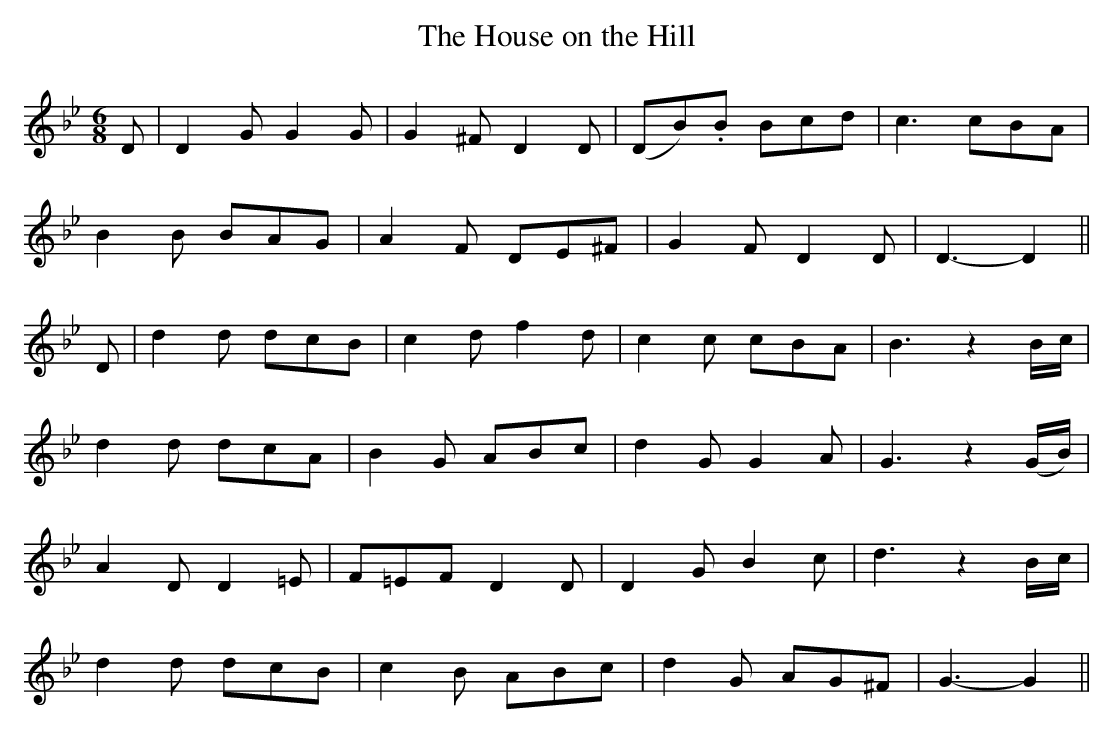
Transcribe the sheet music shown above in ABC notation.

X:1
T: The House on the Hill
M:6/8
L:1/8
K:Gm
D | D2 G G2 G | G2 ^F D2 D | (DB).B Bcd | c3 cBA |
B2 B BAG | A2 F DE^F | G2 F D2 D | D3- D2 ||
D | d2 d dcB | c2 d f2 d | c2 c cBA | B3 z2 B/c/ |
d2 d dcA | B2 G ABc | d2 G G2 A | G3 z2 (G/B/) |
A2 D D2 =E | F=EF D2 D | D2 G B2 c | d3 z2 B/c/ |
d2 d dcB | c2 B ABc | d2 G AG^F | G3- G2 ||
